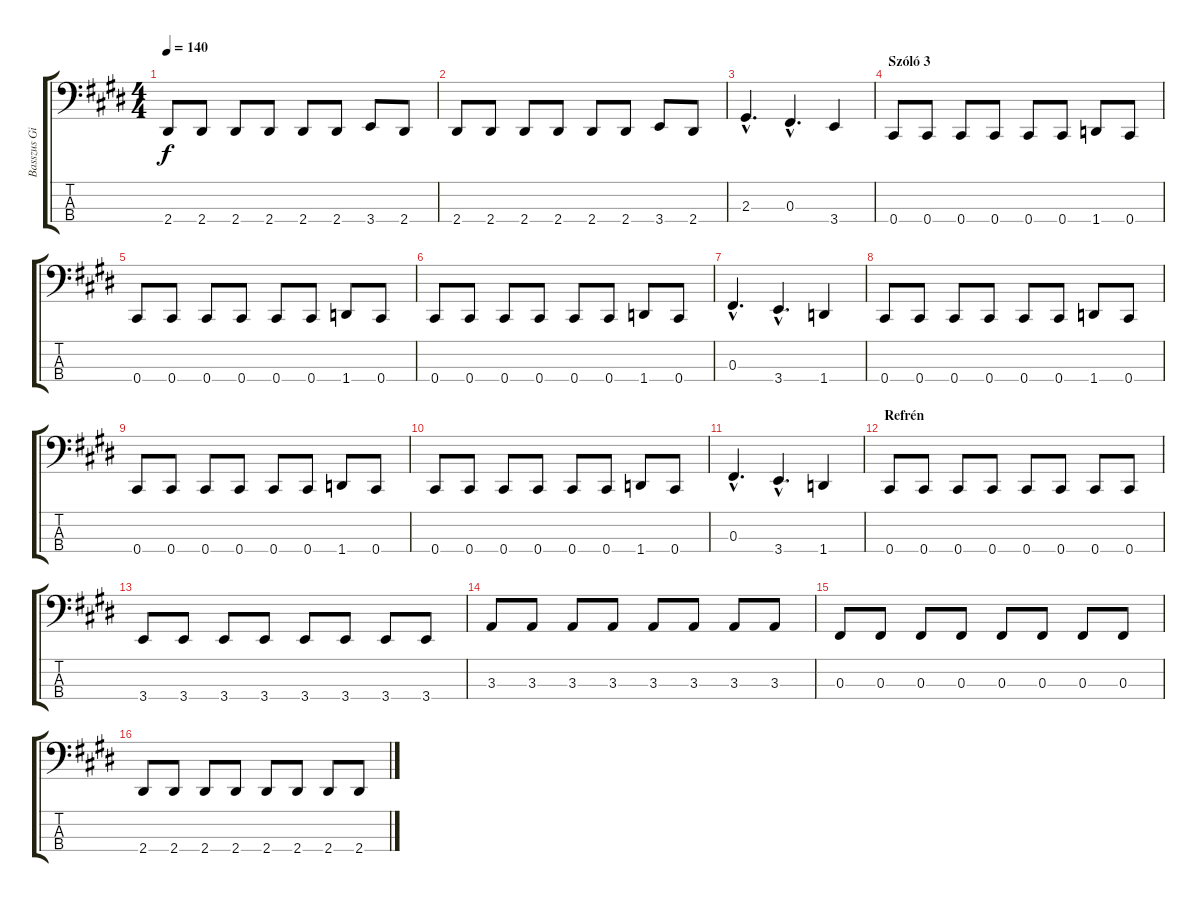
\track ("Basszus Gitár" "Basszus Gi") {instrument electricbassfinger}
\staff {score tabs}
\tuning (E2 B1 Gb1 Db1) {hide}
\ts (4 4)
\tempo 140
\clef f4
\ks c#minor
2.4.8{dy f} 2.4.8 2.4.8 2.4.8 2.4.8 2.4.8 3.4.8 2.4.8 |
2.4.8 2.4.8 2.4.8 2.4.8 2.4.8 2.4.8 3.4.8 2.4.8 |
2.3{hac}.4{d} 0.3{hac}.4{d} 3.4.4 |
\section ("" "Szóló 3")
0.4.8 0.4.8 0.4.8 0.4.8 0.4.8 0.4.8 1.4.8 0.4.8 |
0.4.8 0.4.8 0.4.8 0.4.8 0.4.8 0.4.8 1.4.8 0.4.8 |
0.4.8 0.4.8 0.4.8 0.4.8 0.4.8 0.4.8 1.4.8 0.4.8 |
0.3{hac}.4{d} 3.4{hac}.4{d} 1.4.4 |
0.4.8 0.4.8 0.4.8 0.4.8 0.4.8 0.4.8 1.4.8 0.4.8 |
0.4.8 0.4.8 0.4.8 0.4.8 0.4.8 0.4.8 1.4.8 0.4.8 |
0.4.8 0.4.8 0.4.8 0.4.8 0.4.8 0.4.8 1.4.8 0.4.8 |
0.3{hac}.4{d} 3.4{hac}.4{d} 1.4.4 |
\section ("" "Refrén")
0.4.8 0.4.8 0.4.8 0.4.8 0.4.8 0.4.8 0.4.8 0.4.8 |
3.4.8 3.4.8 3.4.8 3.4.8 3.4.8 3.4.8 3.4.8 3.4.8 |
3.3.8 3.3.8 3.3.8 3.3.8 3.3.8 3.3.8 3.3.8 3.3.8 |
0.3.8 0.3.8 0.3.8 0.3.8 0.3.8 0.3.8 0.3.8 0.3.8 |
2.4.8 2.4.8 2.4.8 2.4.8 2.4.8 2.4.8 2.4.8 2.4.8
